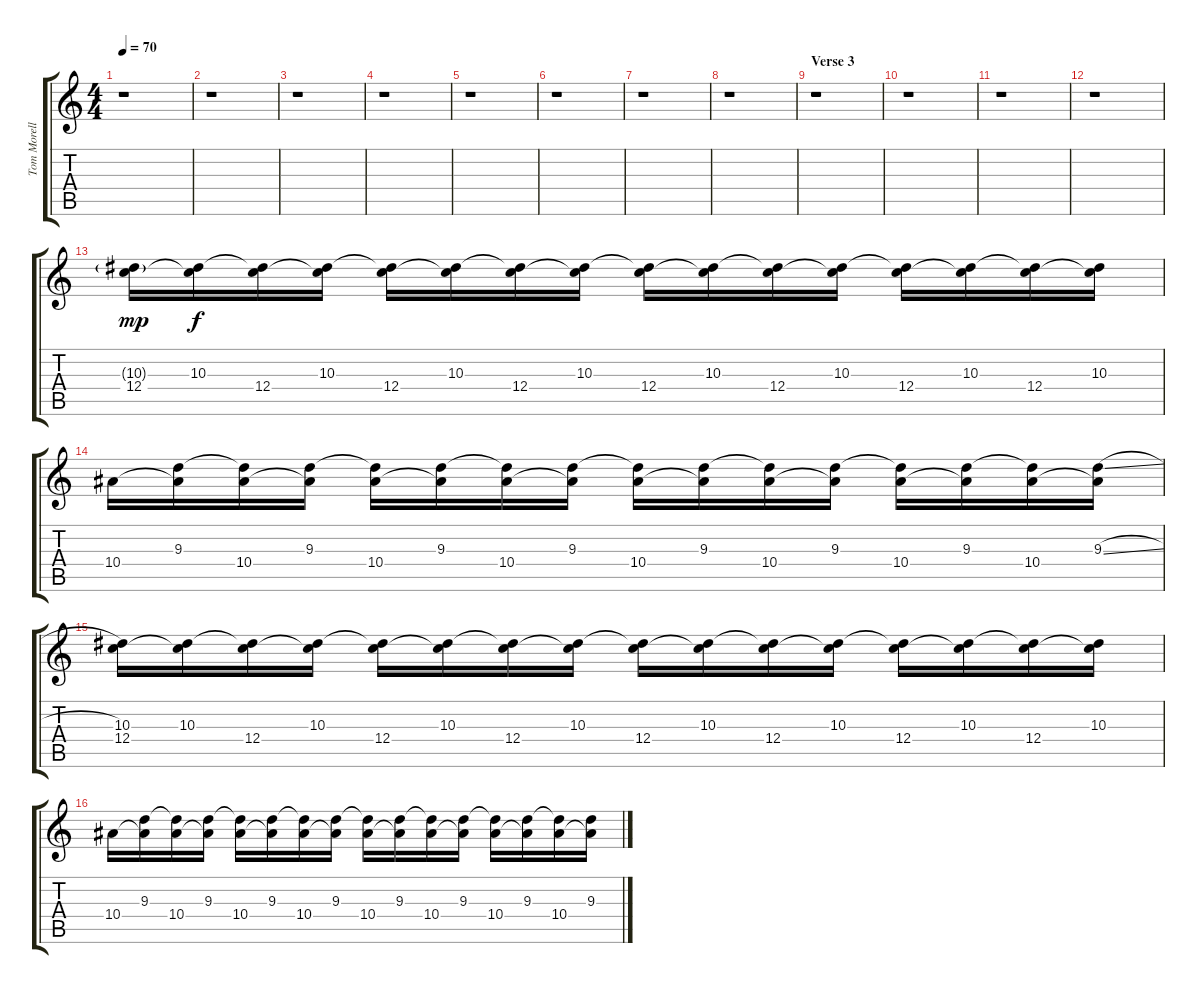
\track ("Tom Morello (clean)" "Tom Morell") {instrument electricguitarjazz}
\staff {score tabs}
\tuning (D4 A3 F3 C3 G2 C2) {hide}
\ts (4 4)
\tempo 70
\clef g2
\ks c
r.1{dy f} |
r.1 |
r.1 |
r.1 |
r.1 |
r.1 |
r.1 |
r.1 |
\section ("" "Verse 3")
r.1 |
r.1 |
r.1 |
r.1 |
(10.3{g} 12.4).16{dy mp} (10.3 12.4{t}).16{dy f} (10.3{t} 12.4).16 (10.3 12.4{t}).16 (10.3{t} 12.4).16 (10.3 12.4{t}).16 (10.3{t} 12.4).16 (10.3 12.4{t}).16 (10.3{t} 12.4).16 (10.3 12.4{t}).16 (10.3{t} 12.4).16 (10.3 12.4{t}).16 (10.3{t} 12.4).16 (10.3 12.4{t}).16 (10.3{t} 12.4).16 (10.3 12.4{t}).16 |
10.4.16 (9.3 10.4{t}).16 (9.3{t} 10.4).16 (9.3 10.4{t}).16 (9.3{t} 10.4).16 (9.3 10.4{t}).16 (9.3{t} 10.4).16 (9.3 10.4{t}).16 (9.3{t} 10.4).16 (9.3 10.4{t}).16 (9.3{t} 10.4).16 (9.3 10.4{t}).16 (9.3{t} 10.4).16 (9.3 10.4{t}).16 (9.3{t} 10.4).16 (9.3{sl} 10.4{t}).16 |
(10.3 12.4).16 (10.3 12.4{t}).16 (10.3{t} 12.4).16 (10.3 12.4{t}).16 (10.3{t} 12.4).16 (10.3 12.4{t}).16 (10.3{t} 12.4).16 (10.3 12.4{t}).16 (10.3{t} 12.4).16 (10.3 12.4{t}).16 (10.3{t} 12.4).16 (10.3 12.4{t}).16 (10.3{t} 12.4).16 (10.3 12.4{t}).16 (10.3{t} 12.4).16 (10.3 12.4{t}).16 |
10.4.16 (9.3 10.4{t}).16 (9.3{t} 10.4).16 (9.3 10.4{t}).16 (9.3{t} 10.4).16 (9.3 10.4{t}).16 (9.3{t} 10.4).16 (9.3 10.4{t}).16 (9.3{t} 10.4).16 (9.3 10.4{t}).16 (9.3{t} 10.4).16 (9.3 10.4{t}).16 (9.3{t} 10.4).16 (9.3 10.4{t}).16 (9.3{t} 10.4).16 (9.3{sl} 10.4{t}).16
